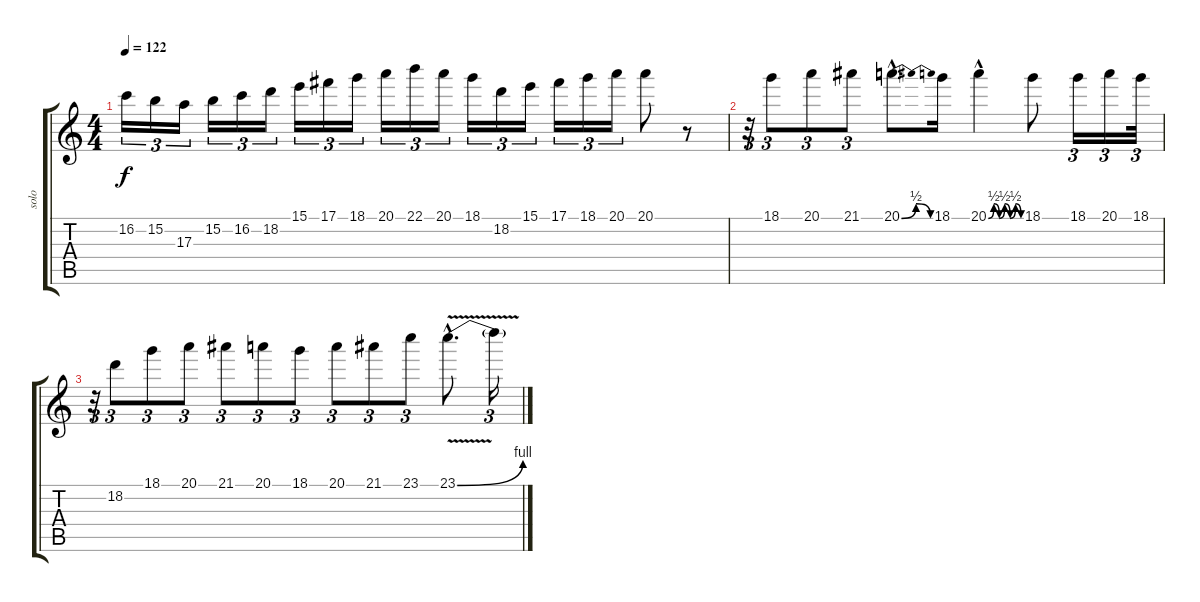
\track ("solo " "solo ") {instrument overdrivenguitar}
\staff {score tabs}
\tuning (Db4 Ab3 E3 B2 Gb2 Db2) {hide}
\ts (4 4)
\tempo 122
\clef g2
\ks c
16.2.16{tu (3 2) dy f} 15.2.16{tu (3 2)} 17.3.16{tu (3 2)} 15.2.16{tu (3 2)} 16.2.16{tu (3 2)} 18.2.16{tu (3 2)} 15.1.16{tu (3 2)} 17.1.16{tu (3 2)} 18.1.16{tu (3 2)} 20.1.16{tu (3 2)} 22.1.16{tu (3 2)} 20.1.16{tu (3 2)} 18.1.16{tu (3 2)} 18.2.16{tu (3 2)} 15.1.16{tu (3 2)} 17.1.16{tu (3 2)} 18.1.16{tu (3 2)} 20.1.16{tu (3 2)} 20.1.8 r.8 |
r.32{tu (3 2)} 18.1.8{tu (3 2)} 20.1.8{tu (3 2)} 21.1.8{tu (3 2)} 20.1{be (bendrelease 0 0 15 2 30 2 60 0) hac}.8{d} 18.1.16 20.1{be (custom 0 0 10 2 20 0 30 2 40 0 50 2 60 0) hac}.4 18.1.8 18.1.16{tu (3 2)} 20.1.16{tu (3 2)} 18.1.32{tu (3 2)} |
r.32{tu (3 2)} 18.2.8{tu (3 2) balance 0} 18.1.8{tu (3 2)} 20.1.8{tu (3 2)} 21.1.8{tu (3 2)} 20.1.8{tu (3 2)} 18.1.8{tu (3 2)} 20.1.8{tu (3 2)} 21.1.8{tu (3 2)} 23.1.8{tu (3 2)} 23.1{be (bend 0 0 60 4) v hac}.8{d} 23.1{t}.16{tu (3 2)}
